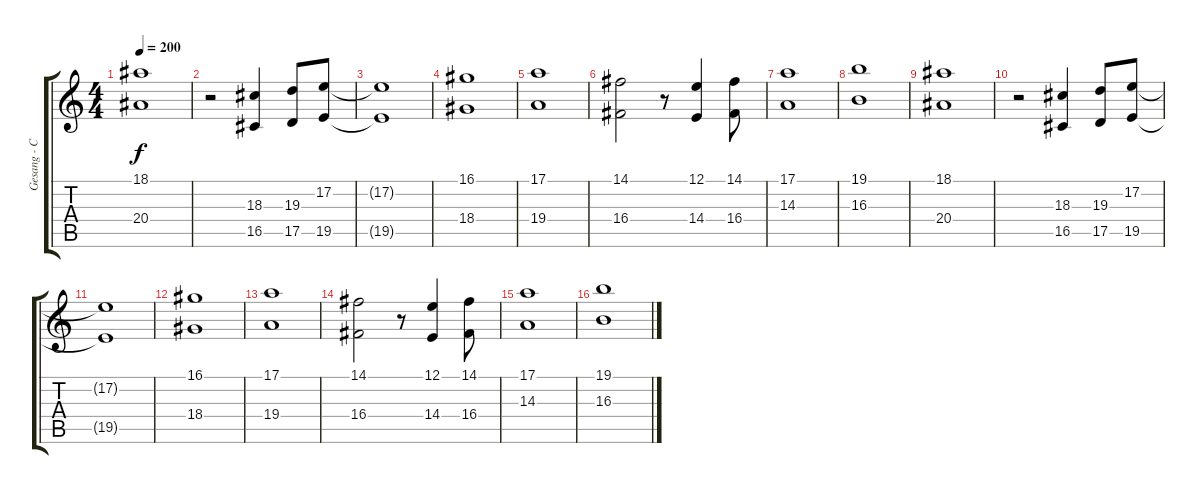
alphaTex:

\track ("Gesang - Chor" "Gesang - C") {instrument pad4choir}
\staff {score tabs}
\tuning (E4 B3 G3 D3 A2 E2) {hide}
\ts (4 4)
\tempo 200
\clef g2
\ks c
(18.1 20.4).1{dy f} |
r.2 (18.3 16.5).4 (19.3 17.5).8 (17.2 19.5).8 |
(17.2{t} 19.5{t}).1 |
(16.1 18.4).1 |
(17.1 19.4).1 |
(14.1 16.4).2 r.8 (12.1 14.4).4 (14.1 16.4).8 |
(17.1 14.3).1 |
(19.1 16.3).1 |
(18.1 20.4).1 |
r.2 (18.3 16.5).4 (19.3 17.5).8 (17.2 19.5).8 |
(17.2{t} 19.5{t}).1 |
(16.1 18.4).1 |
(17.1 19.4).1 |
(14.1 16.4).2 r.8 (12.1 14.4).4 (14.1 16.4).8 |
(17.1 14.3).1{volume 12} |
(19.1 16.3).1{volume 12}
